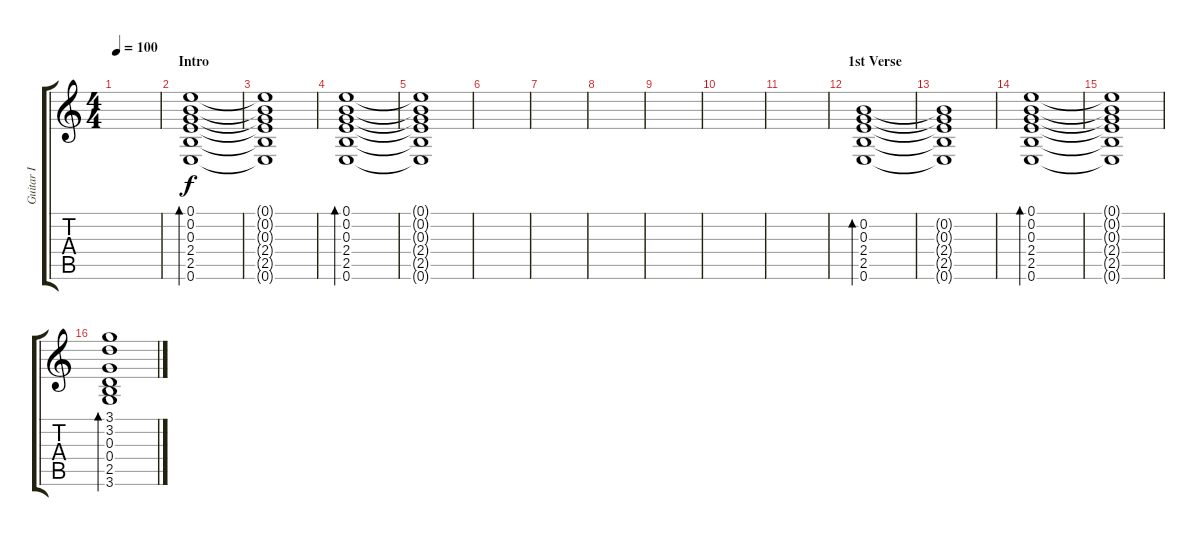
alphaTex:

\track ("Guitar I" "Guitar I") {instrument electricguitarclean}
\staff {score tabs}
\tuning (E4 B3 G3 D3 A2 E2) {hide}
\ts (4 4)
\tempo 100
\clef g2
\ks c
|
\section ("" " Intro")
(0.1 0.2 0.3 2.4 2.5 0.6).1{bd 240} |
(0.1{t} 0.2{t} 0.3{t} 2.4{t} 2.5{t} 0.6{t}).1 |
(0.1 0.2 0.3 2.4 2.5 0.6).1{bd 120} |
(0.1{t} 0.2{t} 0.3{t} 2.4{t} 2.5{t} 0.6{t}).1 |
|
|
|
|
|
|
\section ("" "1st Verse")
(0.2 0.3 2.4 2.5 0.6).1{bd 120} |
(0.2{t} 0.3{t} 2.4{t} 2.5{t} 0.6{t}).1 |
(0.1 0.2 0.3 2.4 2.5 0.6).1{bd 120} |
(0.1{t} 0.2{t} 0.3{t} 2.4{t} 2.5{t} 0.6{t}).1 |
(3.1 3.2 0.3 0.4 2.5 3.6).1{bd 120}
